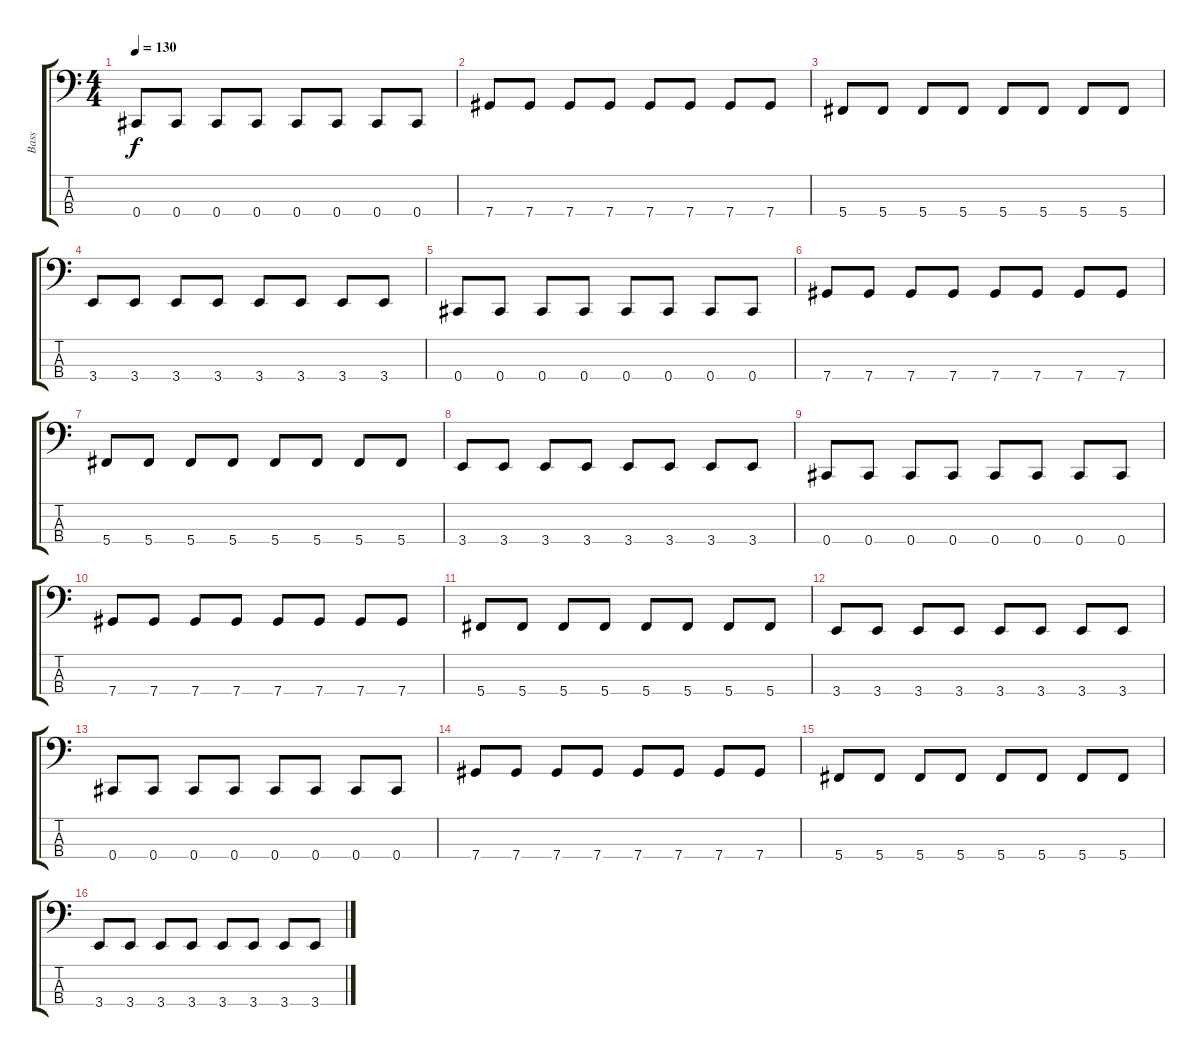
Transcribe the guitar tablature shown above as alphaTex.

\track ("Bass" "Bass") {instrument fretlessbass}
\staff {score tabs}
\tuning (Gb2 Db2 Ab1 Db1) {hide}
\ts (4 4)
\tempo 130
\clef f4
\ks c
0.4.8{dy f} 0.4.8 0.4.8 0.4.8 0.4.8 0.4.8 0.4.8 0.4.8 |
7.4.8 7.4.8 7.4.8 7.4.8 7.4.8 7.4.8 7.4.8 7.4.8 |
5.4.8 5.4.8 5.4.8 5.4.8 5.4.8 5.4.8 5.4.8 5.4.8 |
3.4.8 3.4.8 3.4.8 3.4.8 3.4.8 3.4.8 3.4.8 3.4.8 |
0.4.8 0.4.8 0.4.8 0.4.8 0.4.8 0.4.8 0.4.8 0.4.8 |
7.4.8 7.4.8 7.4.8 7.4.8 7.4.8 7.4.8 7.4.8 7.4.8 |
5.4.8 5.4.8 5.4.8 5.4.8 5.4.8 5.4.8 5.4.8 5.4.8 |
3.4.8 3.4.8 3.4.8 3.4.8 3.4.8 3.4.8 3.4.8 3.4.8 |
0.4.8 0.4.8 0.4.8 0.4.8 0.4.8 0.4.8 0.4.8 0.4.8 |
7.4.8 7.4.8 7.4.8 7.4.8 7.4.8 7.4.8 7.4.8 7.4.8 |
5.4.8 5.4.8 5.4.8 5.4.8 5.4.8 5.4.8 5.4.8 5.4.8 |
3.4.8 3.4.8 3.4.8 3.4.8 3.4.8 3.4.8 3.4.8 3.4.8 |
0.4.8 0.4.8 0.4.8 0.4.8 0.4.8 0.4.8 0.4.8 0.4.8 |
7.4.8 7.4.8 7.4.8 7.4.8 7.4.8 7.4.8 7.4.8 7.4.8 |
5.4.8 5.4.8 5.4.8 5.4.8 5.4.8 5.4.8 5.4.8 5.4.8 |
3.4.8 3.4.8 3.4.8 3.4.8 3.4.8 3.4.8 3.4.8 3.4.8
